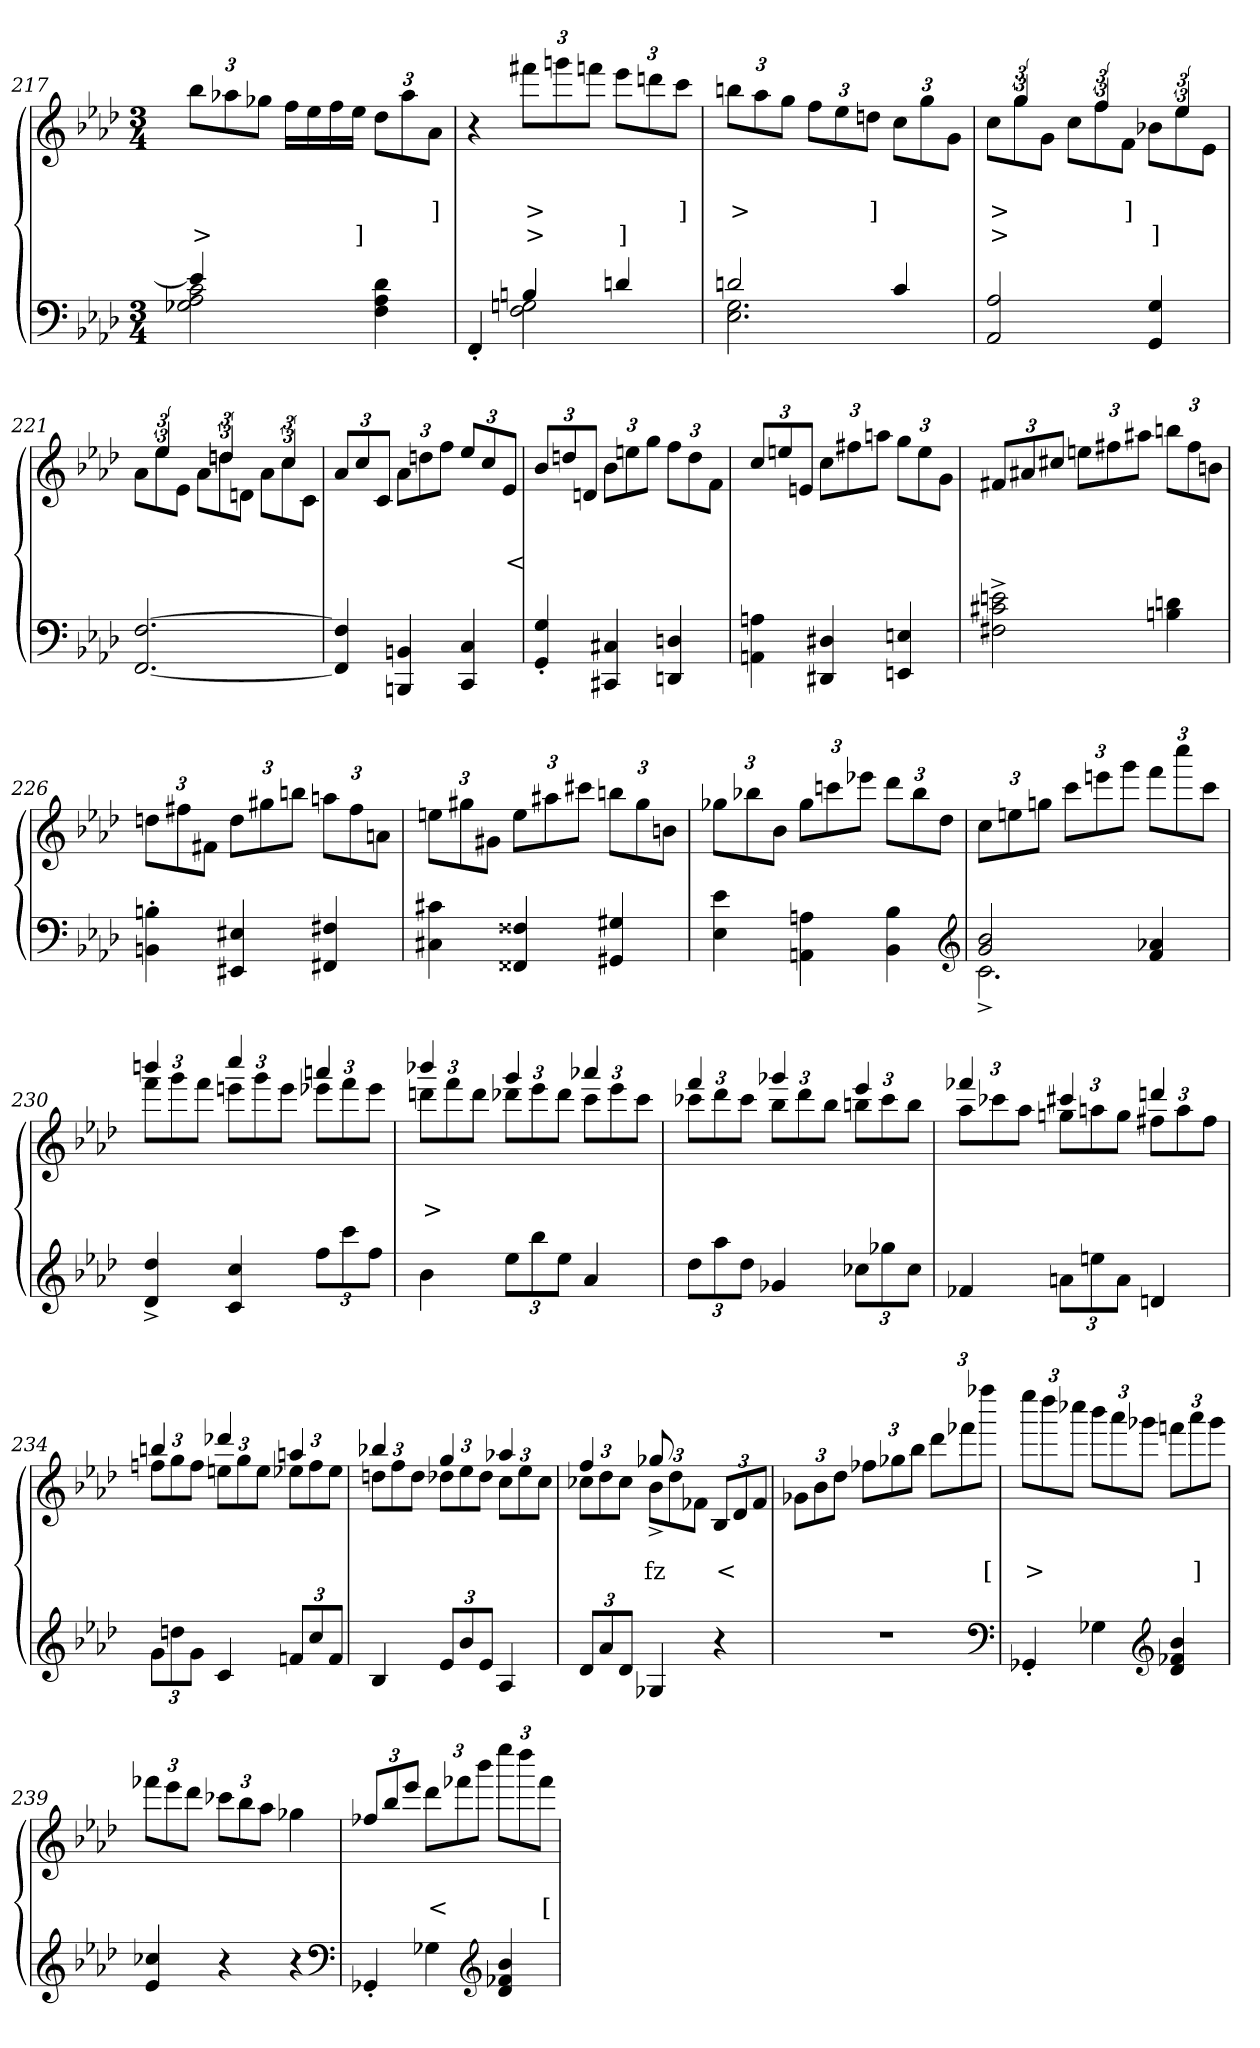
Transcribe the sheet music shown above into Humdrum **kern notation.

**kern	**kern	**text	**text	**text
*part2	*part1	*part1	*part1	*part1
*staff2	*staff1	*staff1	*staff1	*staff1
*clefF4	*clefG2	*	*	*
*k[b-e-a-d-]	*k[b-e-a-d-]	*	*	*
*M3/4	*M3/4	*	*	*
=217	=217	=217	=217	=217
*^	*	*	*	*
4e-]	2c 2A- 2G-X	12bb-L	.	.	>
.	.	12aa-X	.	.	.
.	.	12gg-XJ	.	.	.
2ryy	.	16ffLL	.	.	.
.	.	16ee-	.	.	.
.	.	16ff	.	.	.
.	.	16ee-JJ	.	.	]
.	4d- 4A- 4F	12dd-L	.	.	.
.	.	12aa-	.	.	.
.	.	12a-J	.	]	.
=218	=218	=218	=218	=218	=218
4FF'>	4ryy	4r	.	.	.
4Bn	2Gn 2F	12fff#XL	.	>	>
.	.	12gggn	.	.	.
.	.	12fffnJ	.	.	.
4dn	.	12eee-L	.	.	]
.	.	12dddn	.	.	.
.	.	12cccJ	.	]	.
=219	=219	=219	=219	=219	=219
2dn	2.G 2.E-	12bbnL	.	>	.
.	.	12aa-	.	.	.
.	.	12ggJ	.	.	.
.	.	12ffL	.	.	.
.	.	12ee-	.	.	.
.	.	12ddnJ	.	]	.
4c	.	12ccL	.	.	.
.	.	12gg	.	.	.
.	.	12gJ	.	.	.
*v	*v	*	*	*	*
=220	=220	=220	=220	=220
*	*^	*	*	*
2A-/ 2AA-	12ryy	12ccL	.	>	>
.	6gg	12gg	.	.	.
.	.	12gJ	.	.	.
.	12ryy	12ccL	.	.	.
.	6ff	12ff	.	.	.
.	.	12fJ	.	]	.
4G 4GG	12ryy	12b-XL	.	.	]
.	6ee-	12ee-	.	.	.
.	.	12e-J	.	.	.
=221	=221	=221	=221	=221	=221
[2.F [2.FF	12ryy	12a-L	.	.	.
.	6ee-	12ee-	.	.	.
.	.	12e-J	.	.	.
.	12ryy	12a-L	.	.	.
.	6ddn	12ddn	.	.	.
.	.	12dnJ	.	.	.
.	12ryy	12a-L	.	.	.
.	6cc	12cc	.	.	.
.	.	12cJ	.	.	.
*	*v	*v	*	*	*
=222	=222	=222	=222	=222
4F] 4FF]	12a-L	.	.	.
.	12cc	.	.	.
.	12cJ	.	.	.
4BBn 4BBBn	12a-L	.	.	.
.	12ddn	.	.	.
.	12ffJ	.	.	.
4C 4CC	12ee-L	.	.	.
.	12cc	.	.	.
.	12e-J	.	<	.
=223	=223	=223	=223	=223
4G'> 4GG'>	12b-L	.	.	.
.	12ddn	.	.	.
.	12dnJ	.	.	.
4C#X 4CC#X	12b-L	.	.	.
.	12een	.	.	.
.	12ggJ	.	.	.
4Dn 4DDn	12ffL	.	.	.
.	12dd	.	.	.
.	12fJ	.	.	.
=224	=224	=224	=224	=224
4An 4AAn	12ccL	.	.	.
.	12een	.	.	.
.	12enJ	.	.	.
4D#X 4DD#X	12ccL	.	.	.
.	12ff#X	.	.	.
.	12aanJ	.	.	.
4En 4EEn	12ggL	.	.	.
.	12ee	.	.	.
.	12gJ	.	.	.
=225	=225	=225	=225	=225
2en^> 2c#X^> 2F#X^>	12f#XL	.	.	.
.	12a#X	.	.	.
.	12cc#XJ	.	.	.
.	12eenL	.	.	.
.	12ff#	.	.	.
.	12aa#J	.	.	.
4dn 4Bn	12bbnL	.	.	.
.	12ff#	.	.	.
.	12bnJ	.	.	.
=226	=226	=226	=226	=226
4Bn'> 4BBn'>	12ddnL	.	.	.
.	12ff#X	.	.	.
.	12f#J	.	.	.
4E#X 4EE#X	12ddL	.	.	.
.	12gg#X	.	.	.
.	12bbnJ	.	.	.
4F#X 4FF#X	12aanL	.	.	.
.	12ff#	.	.	.
.	12anJ	.	.	.
=227	=227	=227	=227	=227
4c#X 4C#X	12eenL	.	.	.
.	12gg#X	.	.	.
.	12g#J	.	.	.
4F##X 4FF##X	12eeL	.	.	.
.	12aa#X	.	.	.
.	12ccc#XJ	.	.	.
4G#X 4GG#X	12bbnL	.	.	.
.	12gg#	.	.	.
.	12bnJ	.	.	.
=228	=228	=228	=228	=228
4e- 4E-	12gg-XL	.	.	.
.	12bb-X	.	.	.
.	12b-J	.	.	.
4An 4AAn	12gg-L	.	.	.
.	12cccn	.	.	.
.	12eee-XJ	.	.	.
4B- 4BB-	12ddd-L	.	.	.
.	12bb-	.	.	.
.	12dd-J	.	.	.
*clefG2	*	*	*	*
=229	=229	=229	=229	=229
*^	*	*	*	*
2b- 2g	2.c^>	12ccL	.	.	.
.	.	12een	.	.	.
.	.	12ggnJ	.	.	.
.	.	12cccL	.	.	.
.	.	12eeen	.	.	.
.	.	12gggJ	.	.	.
4a-X 4f	.	12fffL	.	.	.
.	.	12cccc	.	.	.
.	.	12cccJ	.	.	.
*v	*v	*	*	*	*
=230	=230	=230	=230	=230
*	*^	*	*	*
4dd-^> 4d-^>	4bbbn	12fffL	.	.	.
.	.	12ggg	.	.	.
.	.	12fffJ	.	.	.
4cc 4c	4cccc	12eeenL	.	.	.
.	.	12ggg	.	.	.
.	.	12eeeJ	.	.	.
12ffL	4aaan	12eee-XL	.	.	.
12ccc	.	12fff	.	.	.
12ffJ	.	12eee-J	.	.	.
=231	=231	=231	=231	=231	=231
4b-	4bbb-X	12dddnL	.	>	.
.	.	12fff	.	.	.
.	.	12dddJ	.	.	.
12ee-L	4ggg	12ddd-XL	.	.	.
12bb-	.	12eee-	.	.	.
12ee-J	.	12ddd-J	.	.	.
4a-	4aaa-X	12cccL	.	.	.
.	.	12eee-	.	.	.
.	.	12cccJ	.	.	.
=232	=232	=232	=232	=232	=232
12dd-L	4fff	12ccc-XL	.	.	.
12aa-	.	12ddd-	.	.	.
12dd-J	.	12ccc-J	.	.	.
4g-X	4ggg-X	12bb-L	.	.	.
.	.	12ddd-	.	.	.
.	.	12bb-J	.	.	.
12cc-XL	4eee-	12bbnL	.	.	.
12gg-	.	12ccc-	.	.	.
12cc-J	.	12bbJ	.	.	.
=233	=233	=233	=233	=233	=233
4f-X	4fff-X	12aa-L	.	.	.
.	.	12ccc-X	.	.	.
.	.	12aa-J	.	.	.
12anL	4ccc#X	12ggnL	.	.	.
12een	.	12aan	.	.	.
12aJ	.	12ggJ	.	.	.
4dn	4dddn	12ff#XL	.	.	.
.	.	12aa	.	.	.
.	.	12ff#J	.	.	.
=234	=234	=234	=234	=234	=234
12gL	4bbn	12ffnL	.	.	.
12ddn	.	12gg	.	.	.
12gJ	.	12ffJ	.	.	.
4c	4ddd-X	12eenL	.	.	.
.	.	12gg	.	.	.
.	.	12eeJ	.	.	.
12fnL	4aan	12ee-XL	.	.	.
12cc	.	12ff	.	.	.
12fJ	.	12ee-J	.	.	.
=235	=235	=235	=235	=235	=235
4B-	4bb-X	12ddnL	.	.	.
.	.	12ff	.	.	.
.	.	12ddJ	.	.	.
12e-L	4gg	12dd-XL	.	.	.
12b-	.	12ee-	.	.	.
12e-J	.	12dd-J	.	.	.
4A-	4aa-X	12ccL	.	.	.
.	.	12ee-	.	.	.
.	.	12ccJ	.	.	.
=236	=236	=236	=236	=236	=236
12d-L	4ff	12cc-XL	.	.	.
12a-	.	12dd-	.	.	.
12d-J	.	12cc-J	.	.	.
4G-X	8gg-X	12b-^>L	.	fz	.
.	.	12dd-	.	.	.
.	4.ryy	.	.	.	.
.	.	12f-XJ	.	.	.
4r	.	12B-L	.	<	.
.	.	12d-	.	.	.
.	.	12f-J	.	.	.
*	*v	*v	*	*	*
=237	=237	=237	=237	=237
2.r	12g-XL	.	.	.
.	12b-	.	.	.
.	12dd-J	.	.	.
.	12ff-XL	.	.	.
.	12gg-	.	.	.
.	12bb-J	.	.	.
.	12ddd-L	.	.	.
.	12fff-	.	.	.
.	12ffff-J	.	[	.
*clefF4	*	*	*	*
=238	=238	=238	=238	=238
4GG-X'>	12eeee-L	.	>	.
.	12dddd-	.	.	.
.	12cccc-XJ	.	.	.
4G-	12bbb-L	.	.	.
.	12aaa-	.	.	.
.	12ggg-XJ	.	.	.
*clefG2	*	*	*	*
4b- 4f-X 4d-	12fffnL	.	.	.
.	12aaa-	.	]	.
.	12ggg-J	.	.	.
=239	=239	=239	=239	=239
4cc-X 4e-	12fff-XL	.	.	.
.	12eee-	.	.	.
.	12ddd-J	.	.	.
4r	12ccc-XL	.	.	.
.	12bb-	.	.	.
.	12aa-J	.	.	.
4r	4gg-X	.	.	.
*clefF4	*	*	*	*
=240	=240	=240	=240	=240
4GG-X'>	12ff-X/L	.	.	.
.	12bb-	.	.	.
.	12eee-J	.	.	.
4G-	12ddd-L	.	<	.
.	12fff-	.	.	.
.	12bbb-J	.	.	.
*clefG2	*	*	*	*
4b- 4f-X 4d-	12eeee-L	.	.	.
.	12dddd-	.	.	.
.	12fff-J	.	[	.
=	=	=	=	=
*-	*-	*-	*-	*-
